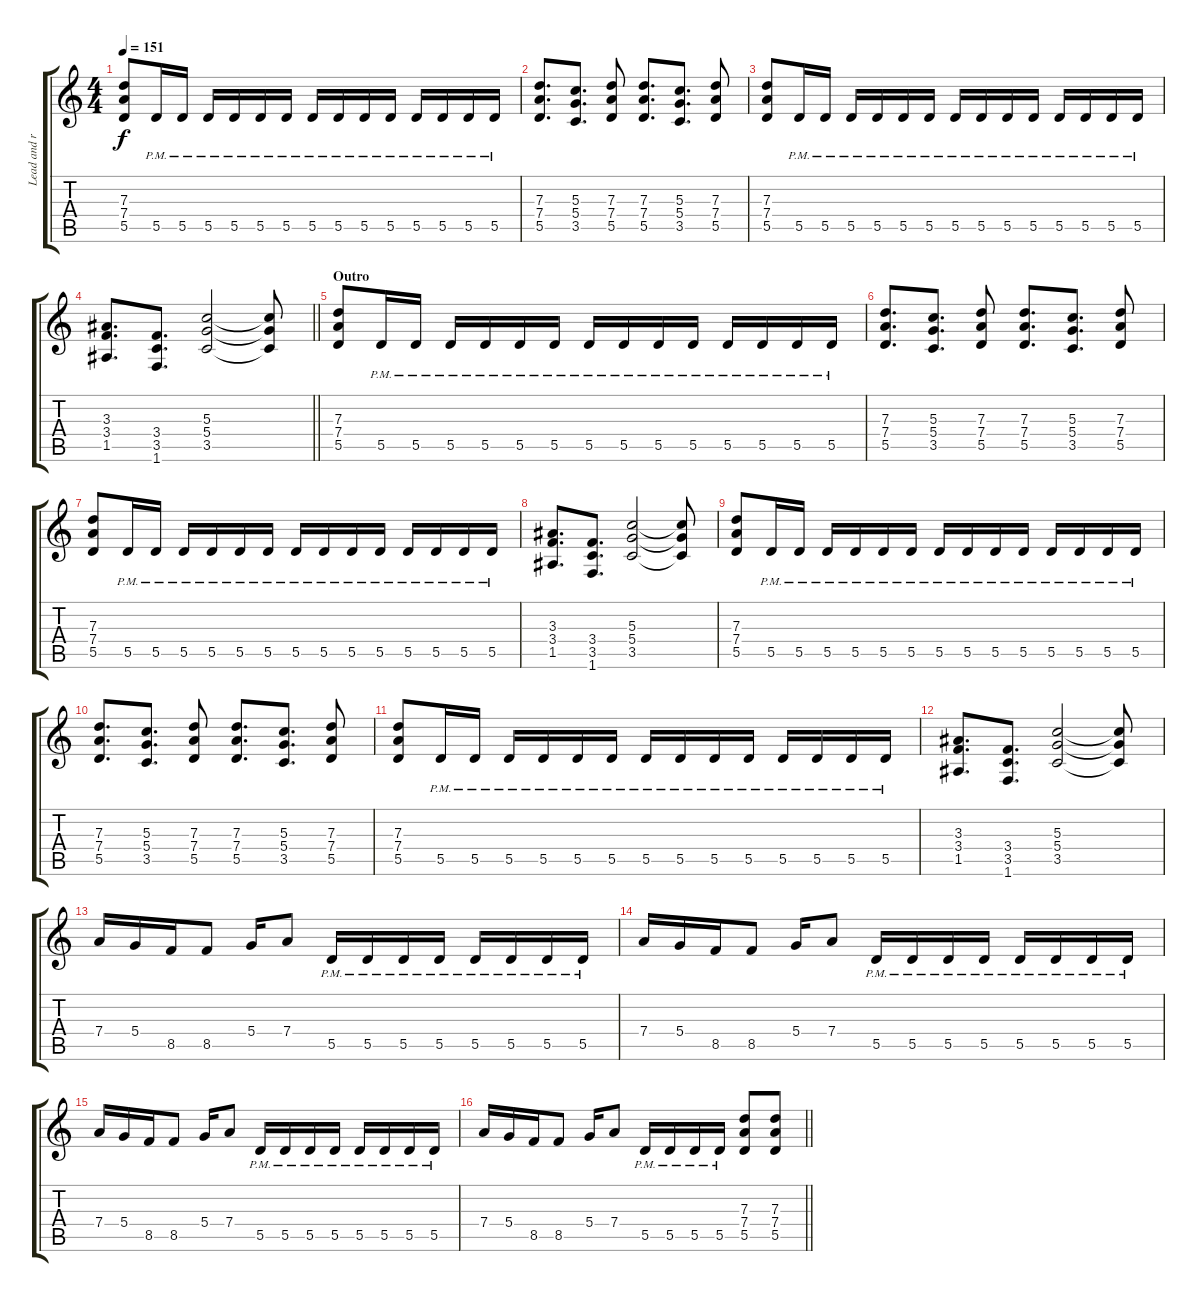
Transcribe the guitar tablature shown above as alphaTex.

\track ("Lead and rhythm guitar" "Lead and r") {instrument distortionguitar}
\staff {score tabs}
\tuning (E4 B3 G3 D3 A2 E2) {hide}
\ts (4 4)
\tempo 151
\clef g2
\ks c
(7.3 7.4 5.5).8{dy f} 5.5{pm}.16 5.5{pm}.16 5.5{pm}.16 5.5{pm}.16 5.5{pm}.16 5.5{pm}.16 5.5{pm}.16 5.5{pm}.16 5.5{pm}.16 5.5{pm}.16 5.5{pm}.16 5.5{pm}.16 5.5{pm}.16 5.5{pm}.16 |
(7.3 7.4 5.5).8{d} (5.3 5.4 3.5).8{d} (7.3 7.4 5.5).8 (7.3 7.4 5.5).8{d} (5.3 5.4 3.5).8{d} (7.3 7.4 5.5).8 |
(7.3 7.4 5.5).8 5.5{pm}.16 5.5{pm}.16 5.5{pm}.16 5.5{pm}.16 5.5{pm}.16 5.5{pm}.16 5.5{pm}.16 5.5{pm}.16 5.5{pm}.16 5.5{pm}.16 5.5{pm}.16 5.5{pm}.16 5.5{pm}.16 5.5{pm}.16 |
\barLineRight lightlight
(3.3 3.4 1.5).8{d} (3.4 3.5 1.6).8{d} (5.3 5.4 3.5).2 (5.3{t} 5.4{t} 3.5{t}).8 |
\section ("" "Outro")
(7.3 7.4 5.5).8 5.5{pm}.16 5.5{pm}.16 5.5{pm}.16 5.5{pm}.16 5.5{pm}.16 5.5{pm}.16 5.5{pm}.16 5.5{pm}.16 5.5{pm}.16 5.5{pm}.16 5.5{pm}.16 5.5{pm}.16 5.5{pm}.16 5.5{pm}.16 |
(7.3 7.4 5.5).8{d} (5.3 5.4 3.5).8{d} (7.3 7.4 5.5).8 (7.3 7.4 5.5).8{d} (5.3 5.4 3.5).8{d} (7.3 7.4 5.5).8 |
(7.3 7.4 5.5).8 5.5{pm}.16 5.5{pm}.16 5.5{pm}.16 5.5{pm}.16 5.5{pm}.16 5.5{pm}.16 5.5{pm}.16 5.5{pm}.16 5.5{pm}.16 5.5{pm}.16 5.5{pm}.16 5.5{pm}.16 5.5{pm}.16 5.5{pm}.16 |
(3.3 3.4 1.5).8{d} (3.4 3.5 1.6).8{d} (5.3 5.4 3.5).2 (5.3{t} 5.4{t} 3.5{t}).8 |
(7.3 7.4 5.5).8 5.5{pm}.16 5.5{pm}.16 5.5{pm}.16 5.5{pm}.16 5.5{pm}.16 5.5{pm}.16 5.5{pm}.16 5.5{pm}.16 5.5{pm}.16 5.5{pm}.16 5.5{pm}.16 5.5{pm}.16 5.5{pm}.16 5.5{pm}.16 |
(7.3 7.4 5.5).8{d} (5.3 5.4 3.5).8{d} (7.3 7.4 5.5).8 (7.3 7.4 5.5).8{d} (5.3 5.4 3.5).8{d} (7.3 7.4 5.5).8 |
(7.3 7.4 5.5).8 5.5{pm}.16 5.5{pm}.16 5.5{pm}.16 5.5{pm}.16 5.5{pm}.16 5.5{pm}.16 5.5{pm}.16 5.5{pm}.16 5.5{pm}.16 5.5{pm}.16 5.5{pm}.16 5.5{pm}.16 5.5{pm}.16 5.5{pm}.16 |
(3.3 3.4 1.5).8{d} (3.4 3.5 1.6).8{d} (5.3 5.4 3.5).2 (5.3{t} 5.4{t} 3.5{t}).8 |
7.4.16 5.4.16 8.5.16 8.5.8 5.4.16 7.4.8 5.5{pm}.16 5.5{pm}.16 5.5{pm}.16 5.5{pm}.16 5.5{pm}.16 5.5{pm}.16 5.5{pm}.16 5.5{pm}.16 |
7.4.16 5.4.16 8.5.16 8.5.8 5.4.16 7.4.8 5.5{pm}.16 5.5{pm}.16 5.5{pm}.16 5.5{pm}.16 5.5{pm}.16 5.5{pm}.16 5.5{pm}.16 5.5{pm}.16 |
7.4.16 5.4.16 8.5.16 8.5.8 5.4.16 7.4.8 5.5{pm}.16 5.5{pm}.16 5.5{pm}.16 5.5{pm}.16 5.5{pm}.16 5.5{pm}.16 5.5{pm}.16 5.5{pm}.16 |
\barLineRight lightlight
7.4.16 5.4.16 8.5.16 8.5.8 5.4.16 7.4.8 5.5{pm}.16 5.5{pm}.16 5.5{pm}.16 5.5{pm}.16 (7.3 7.4 5.5).8 (7.3 7.4 5.5).8
